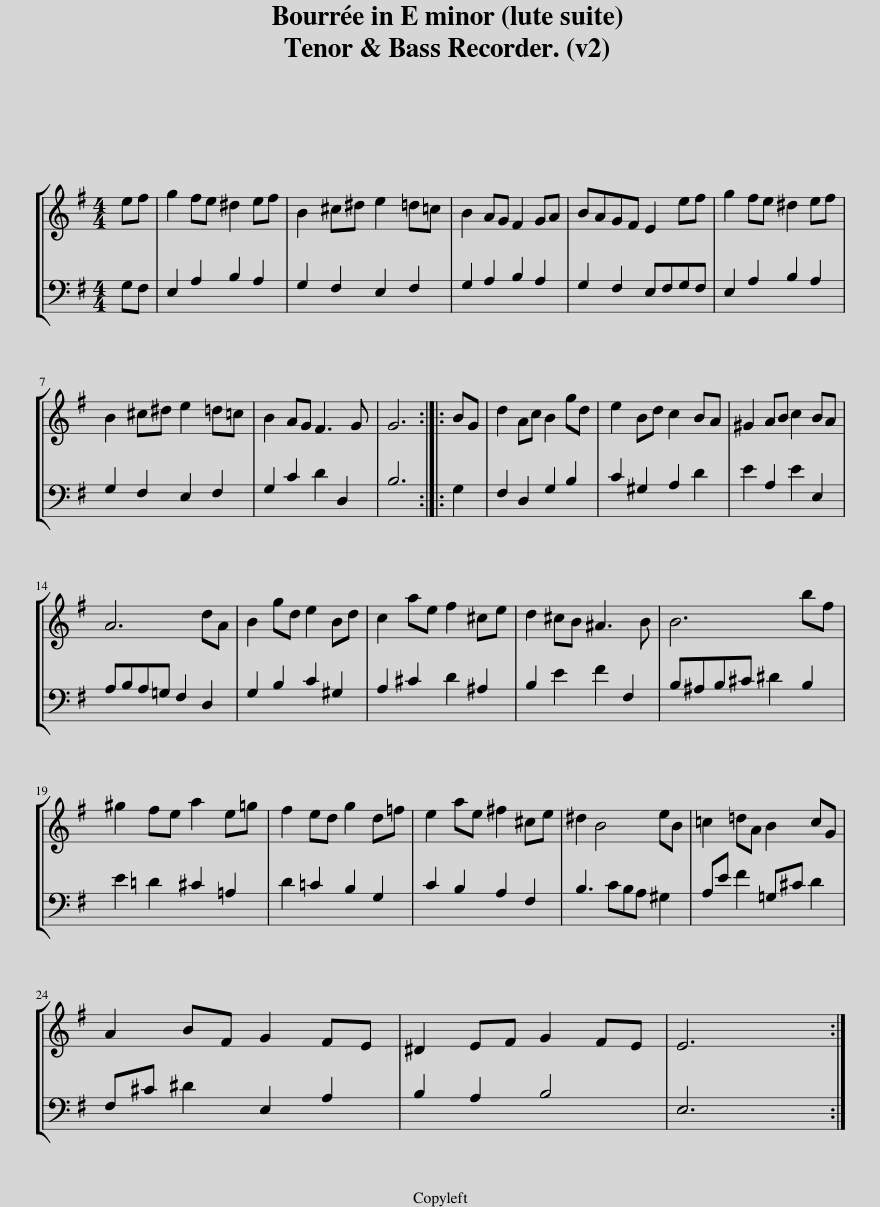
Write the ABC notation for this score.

X:1
%%score { 1 | 2 }
L:1/8
M:4/4
I:linebreak $
K:G
V:1 treble
V:2 bass
V:1
 ef | g2 fe ^d2 ef | B2 ^c^d e2 =d=c | B2 AG F2 GA | BAGF E2 ef | %5
 g2 fe ^d2 ef |$ B2 ^c^d e2 =d=c | B2 AG F3 G | G6 :: BG | %10
 d2 Ac B2 gd | e2 Bd c2 BA | ^G2 AB c2 BA |$ A6 dA | B2 gd e2 Bd | %15
 c2 ae f2 ^ce | d2 ^cB ^A3 B | B6 bf |$ ^g2 fe a2 e=g | f2 ed g2 d=f | %20
 e2 ae ^f2 ^ce | ^d2 B4 eB | =c2 =dA B2 cG |$ A2 BF G2 FE | ^D2 EF G2 FE | %25
 E6 :| %26
V:2
 G,F, | E,2 A,2 B,2 A,2 | G,2 F,2 E,2 F,2 | G,2 A,2 B,2 A,2 | G,2 F,2 E,F,G,F, | %5
 E,2 A,2 B,2 A,2 |$ G,2 F,2 E,2 F,2 | G,2 C2 D2 D,2 | B,6 :: G,2 | %10
 F,2 D,2 G,2 B,2 | C2 ^G,2 A,2 D2 | E2 A,2 E2 E,2 |$ A,B,A,=G, F,2 D,2 | G,2 B,2 C2 ^G,2 | %15
 A,2 ^C2 D2 ^A,2 | B,2 E2 F2 F,2 | B,^A,B,^C ^D2 B,2 |$ E2 =D2 ^C2 =A,2 | D2 =C2 B,2 G,2 | %20
 C2 B,2 A,2 F,2 | B,3 CB,A, ^G,2 | A,E F2 =G,^C D2 |$ F,^C ^D2 E,2 A,2 | B,2 A,2 B,4 | %25
 E,6 :| %26
